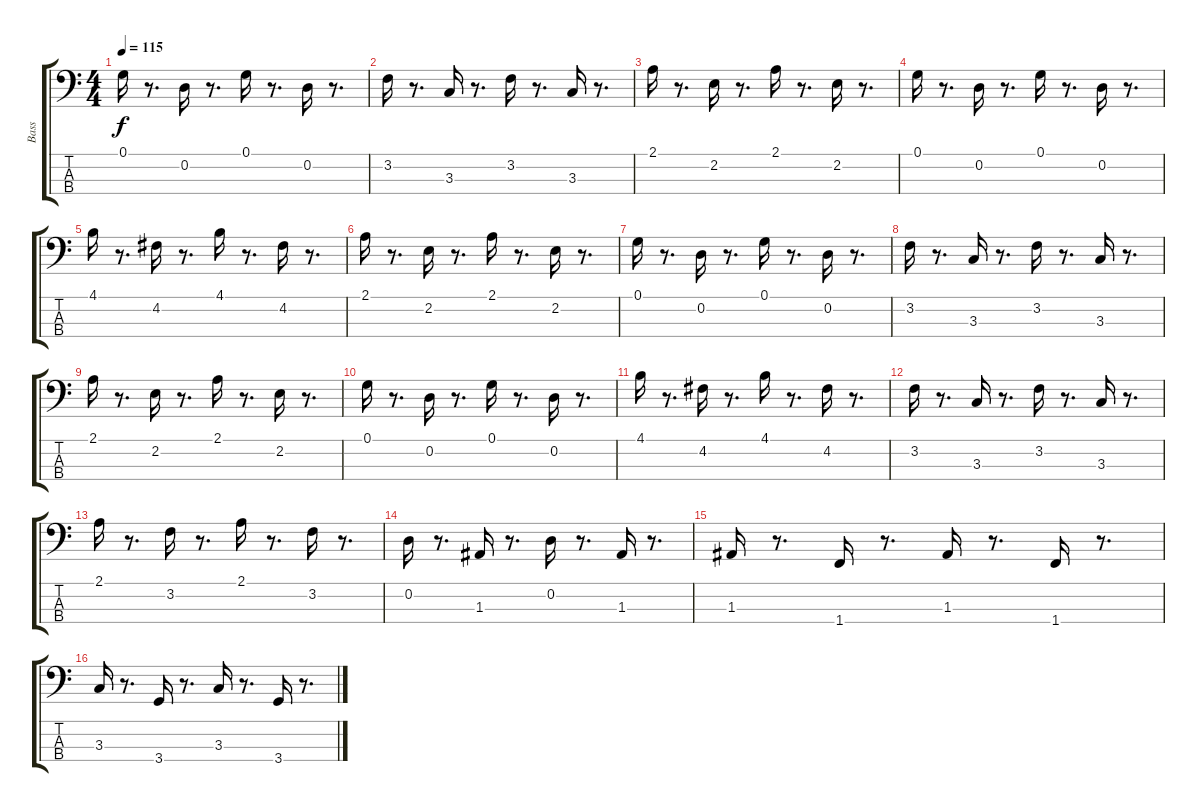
\track ("Bass" "Bass") {instrument acousticbass}
\staff {score tabs}
\tuning (G2 D2 A1 E1) {hide}
\ts (4 4)
\tempo 115
\clef f4
\ks c
0.1.16{dy f} r.8{d} 0.2.16 r.8{d} 0.1.16 r.8{d} 0.2.16 r.8{d} |
3.2.16 r.8{d} 3.3.16 r.8{d} 3.2.16 r.8{d} 3.3.16 r.8{d} |
2.1.16 r.8{d} 2.2.16 r.8{d} 2.1.16 r.8{d} 2.2.16 r.8{d} |
0.1.16 r.8{d} 0.2.16 r.8{d} 0.1.16 r.8{d} 0.2.16 r.8{d} |
4.1.16 r.8{d} 4.2.16 r.8{d} 4.1.16 r.8{d} 4.2.16 r.8{d} |
2.1.16 r.8{d} 2.2.16 r.8{d} 2.1.16 r.8{d} 2.2.16 r.8{d} |
0.1.16 r.8{d} 0.2.16 r.8{d} 0.1.16 r.8{d} 0.2.16 r.8{d} |
3.2.16 r.8{d} 3.3.16 r.8{d} 3.2.16 r.8{d} 3.3.16 r.8{d} |
2.1.16 r.8{d} 2.2.16 r.8{d} 2.1.16 r.8{d} 2.2.16 r.8{d} |
0.1.16 r.8{d} 0.2.16 r.8{d} 0.1.16 r.8{d} 0.2.16 r.8{d} |
4.1.16 r.8{d} 4.2.16 r.8{d} 4.1.16 r.8{d} 4.2.16 r.8{d} |
3.2.16 r.8{d} 3.3.16 r.8{d} 3.2.16 r.8{d} 3.3.16 r.8{d} |
2.1.16 r.8{d} 3.2.16 r.8{d} 2.1.16 r.8{d} 3.2.16 r.8{d} |
0.2.16 r.8{d} 1.3.16 r.8{d} 0.2.16 r.8{d} 1.3.16 r.8{d} |
1.3.16 r.8{d} 1.4.16 r.8{d} 1.3.16 r.8{d} 1.4.16 r.8{d} |
3.3.16 r.8{d} 3.4.16 r.8{d} 3.3.16 r.8{d} 3.4.16 r.8{d}
